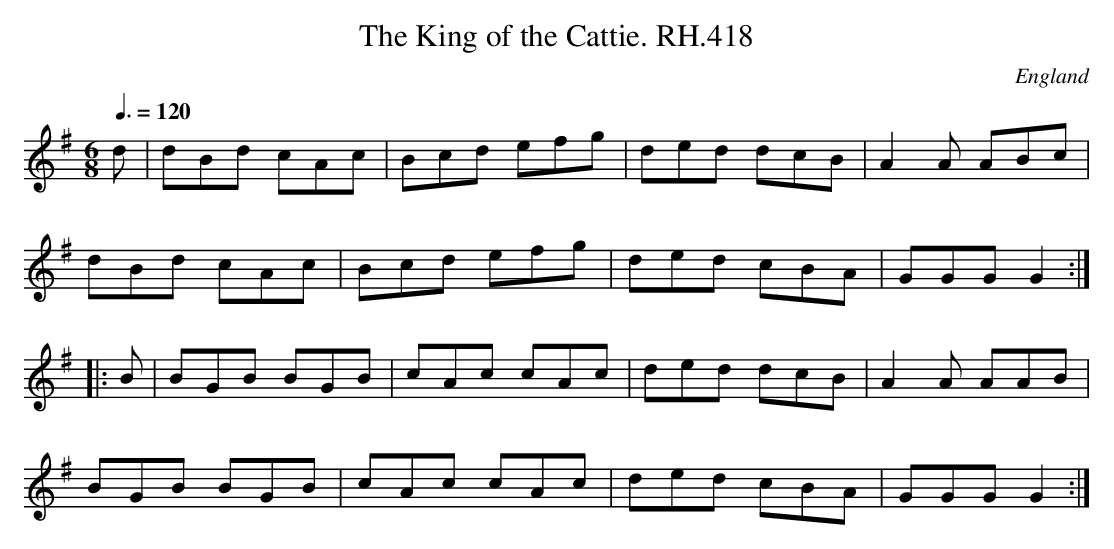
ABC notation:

X:1
T:King of the Cattie. RH.418, The
O:England
M:6/8
L:1/8
Q:3/8=120
K:G
d|dBd cAc|Bcd efg|ded dcB|A2A ABc|
dBd cAc|Bcd efg|ded cBA|GGG G2:|
|:B|BGB BGB|cAc cAc|ded dcB|A2A AAB|
BGB BGB|cAc cAc|ded cBA|GGG G2:|
